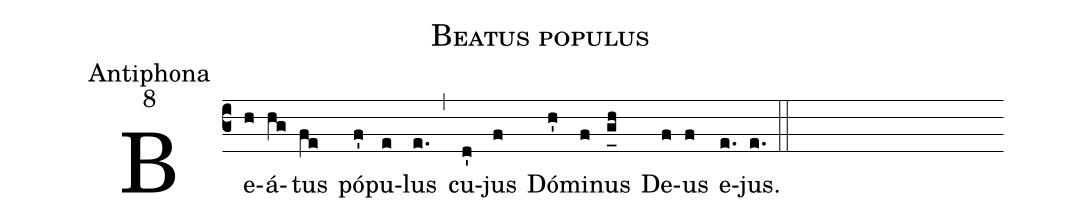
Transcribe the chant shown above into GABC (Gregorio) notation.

name:Beatus populus;
office-part:Antiphona;
mode:8;
%%
(c3) Be(h)á(hg)tus(fe) pó(f')pu(e)lus(e.) (,) cu(d')jus(f) Dó(h')mi(f)nus(g_[uh:l]h) De(f)us(f) e(e.)jus.(e.) (::)

% <eu>E(h) u(h) o(f) u(h) a(i) e.</eu>(h.) (::)
